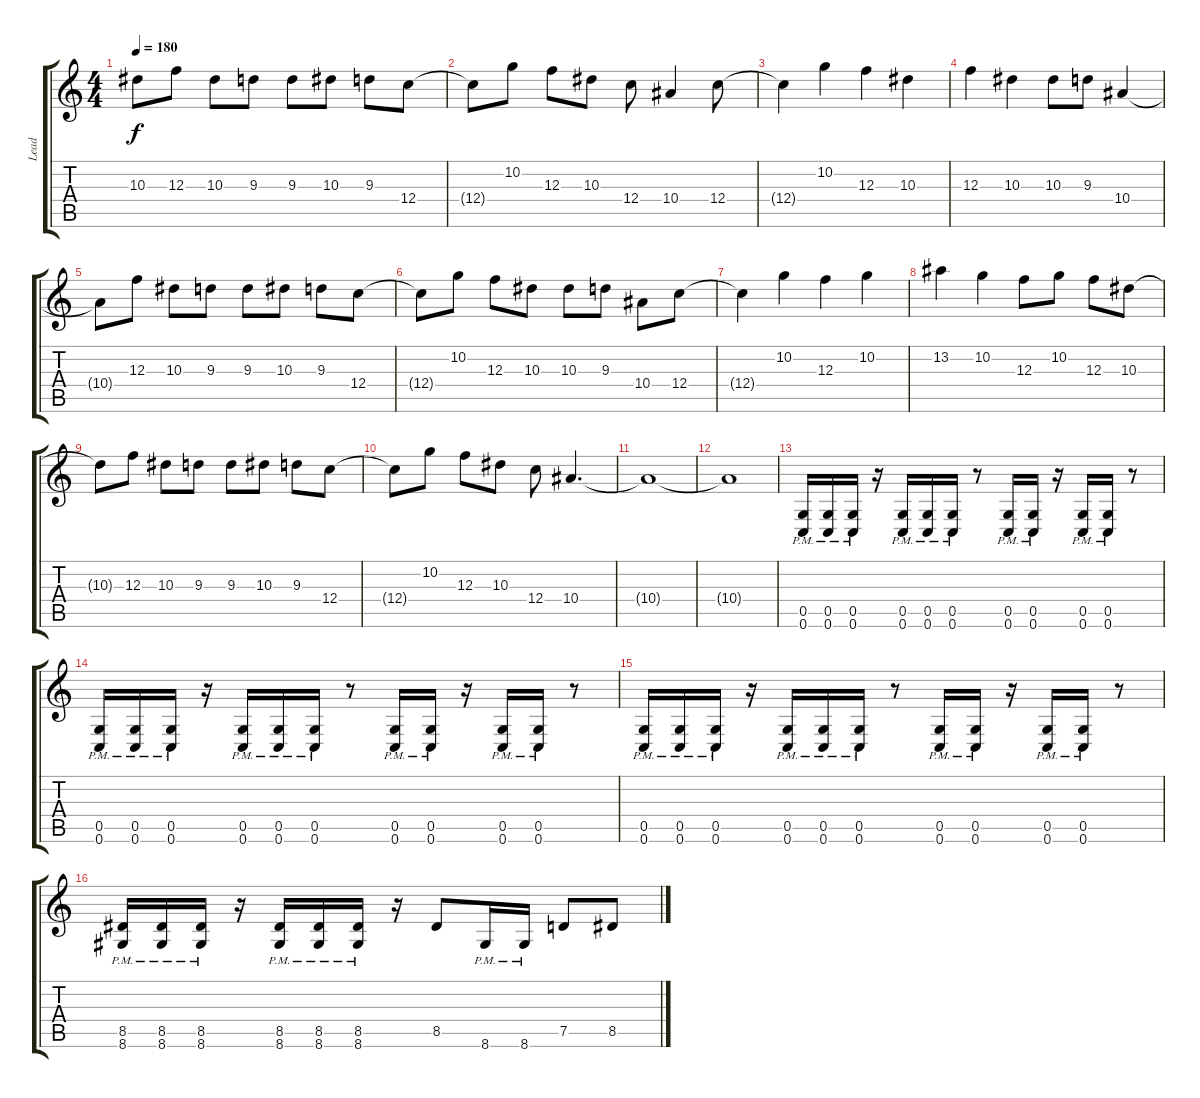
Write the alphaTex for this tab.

\track ("Lead" "Lead") {instrument distortionguitar}
\staff {score tabs}
\tuning (D4 A3 F3 C3 G2 C2) {hide}
\ts (4 4)
\tempo 180
\clef g2
\ks c
10.3{t}.8{dy f} 12.3.8 10.3.8 9.3.8 9.3.8 10.3.8 9.3.8 12.4.8 |
12.4{t}.8 10.2.8 12.3.8 10.3.8 12.4.8 10.4.4 12.4.8 |
12.4{t}.4 10.2.4 12.3.4 10.3.4 |
12.3.4 10.3.4 10.3.8 9.3.8 10.4.4 |
10.4{t}.8 12.3.8 10.3.8 9.3.8 9.3.8 10.3.8 9.3.8 12.4.8 |
12.4{t}.8 10.2.8 12.3.8 10.3.8 10.3.8 9.3.8 10.4.8 12.4.8 |
12.4{t}.4 10.2.4 12.3.4 10.2.4 |
13.2.4 10.2.4 12.3.8 10.2.8 12.3.8 10.3.8 |
10.3{t}.8 12.3.8 10.3.8 9.3.8 9.3.8 10.3.8 9.3.8 12.4.8 |
12.4{t}.8 10.2.8 12.3.8 10.3.8 12.4.8 10.4.4{d} |
10.4{t}.1 |
10.4{t}.1 |
(0.5{pm} 0.6{pm}).16 (0.5{pm} 0.6{pm}).16 (0.5{pm} 0.6{pm}).16 r.16 (0.5{pm} 0.6{pm}).16 (0.5{pm} 0.6{pm}).16 (0.5{pm} 0.6{pm}).16 r.8 (0.5{pm} 0.6{pm}).16 (0.5{pm} 0.6{pm}).16 r.16 (0.5{pm} 0.6{pm}).16 (0.5{pm} 0.6{pm}).16 r.8 |
(0.5{pm} 0.6{pm}).16 (0.5{pm} 0.6{pm}).16 (0.5{pm} 0.6{pm}).16 r.16 (0.5{pm} 0.6{pm}).16 (0.5{pm} 0.6{pm}).16 (0.5{pm} 0.6{pm}).16 r.8 (0.5{pm} 0.6{pm}).16 (0.5{pm} 0.6{pm}).16 r.16 (0.5{pm} 0.6{pm}).16 (0.5{pm} 0.6{pm}).16 r.8 |
(0.5{pm} 0.6{pm}).16 (0.5{pm} 0.6{pm}).16 (0.5{pm} 0.6{pm}).16 r.16 (0.5{pm} 0.6{pm}).16 (0.5{pm} 0.6{pm}).16 (0.5{pm} 0.6{pm}).16 r.8 (0.5{pm} 0.6{pm}).16 (0.5{pm} 0.6{pm}).16 r.16 (0.5{pm} 0.6{pm}).16 (0.5{pm} 0.6{pm}).16 r.8 |
(8.5{pm} 8.6{pm}).16 (8.5{pm} 8.6{pm}).16 (8.5{pm} 8.6{pm}).16 r.16 (8.5{pm} 8.6{pm}).16 (8.5{pm} 8.6{pm}).16 (8.5{pm} 8.6{pm}).16 r.16 8.5.8 8.6{pm}.16 8.6{pm}.16 7.5.8 8.5.8
